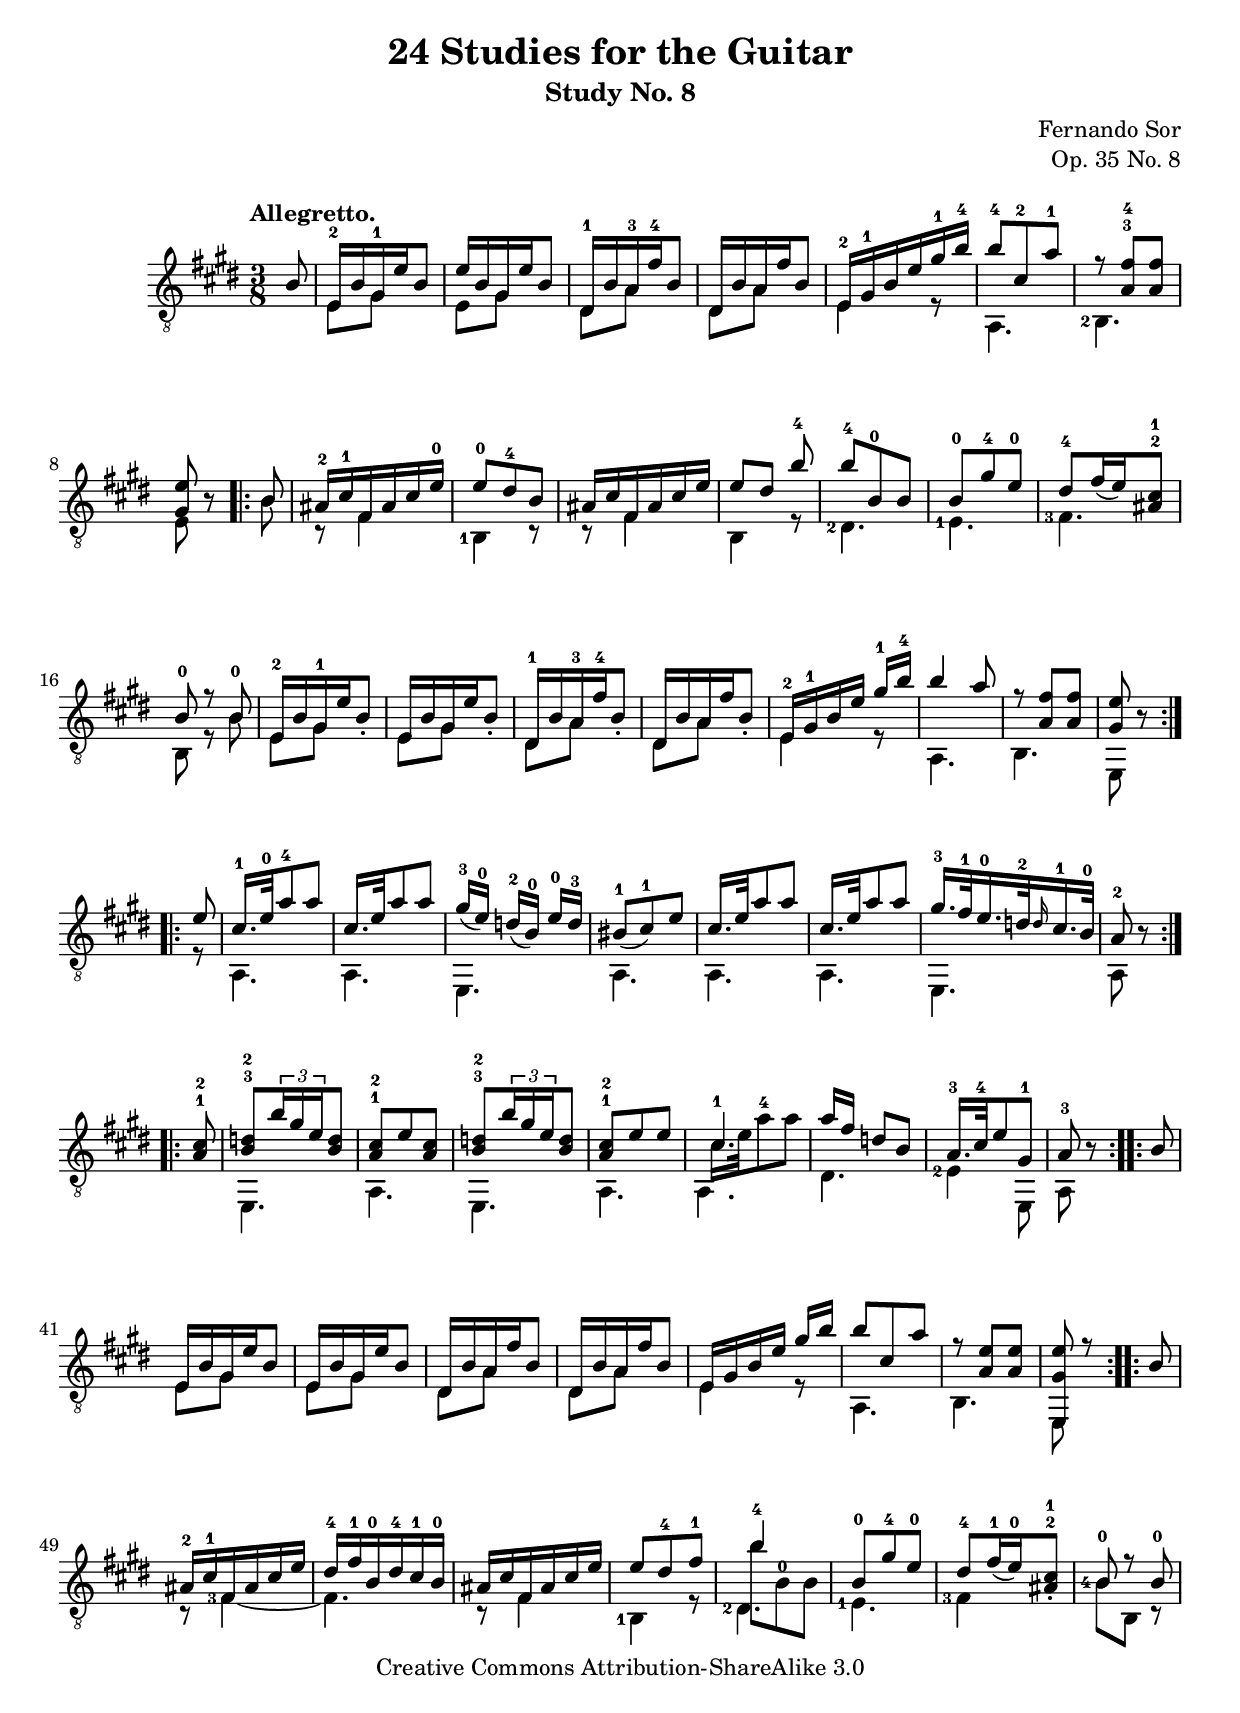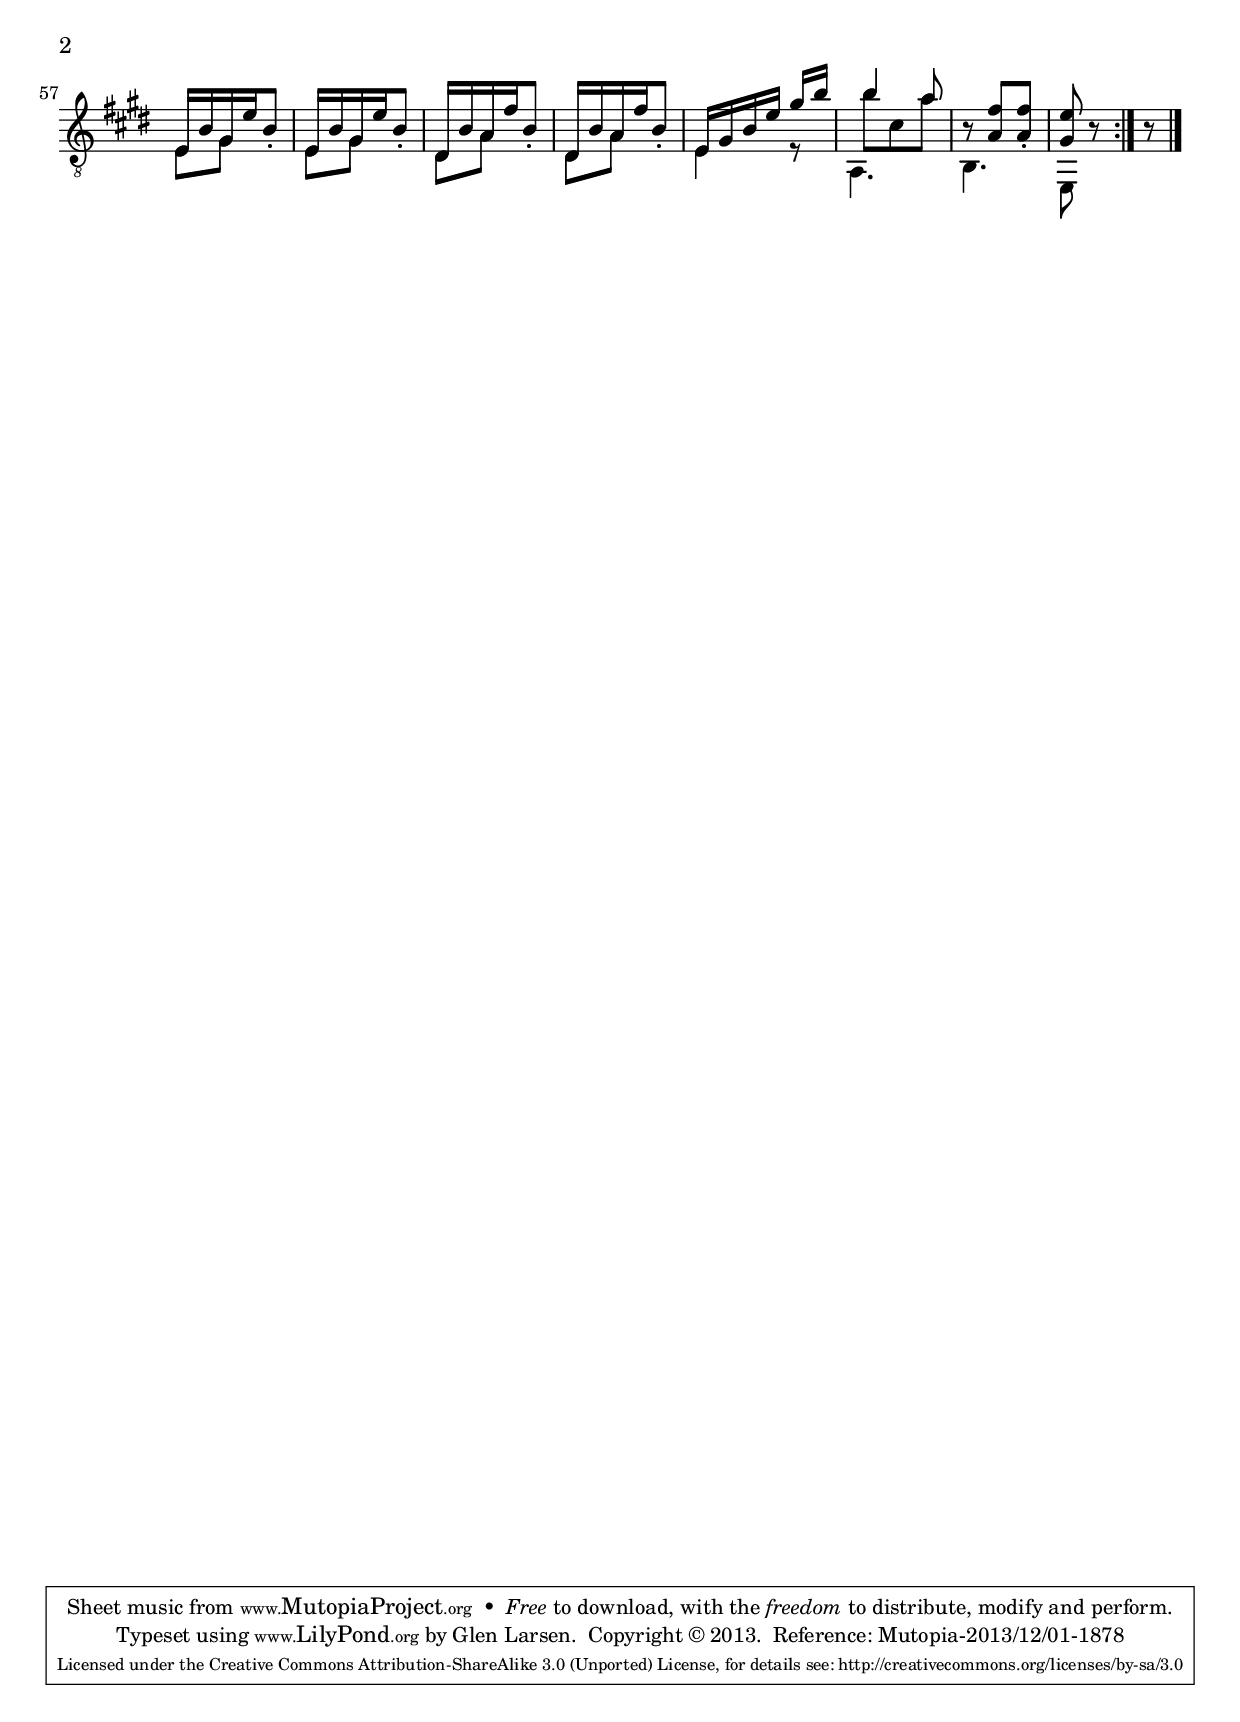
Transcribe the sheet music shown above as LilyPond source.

\version "2.16.1"
\header {
  title = "24 Studies for the Guitar"
  subtitle = "Study No. 8"
  composer = "Fernando Sor"
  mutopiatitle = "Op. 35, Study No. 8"
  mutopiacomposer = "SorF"
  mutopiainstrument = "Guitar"
  opus = "Op. 35 No. 8"
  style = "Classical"
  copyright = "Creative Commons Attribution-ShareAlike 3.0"
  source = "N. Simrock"
  % From Boije 481-2, enscribed "Bonn Chez N. Simrock"
  date = "1828"
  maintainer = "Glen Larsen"
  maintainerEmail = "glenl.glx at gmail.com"

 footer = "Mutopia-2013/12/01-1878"
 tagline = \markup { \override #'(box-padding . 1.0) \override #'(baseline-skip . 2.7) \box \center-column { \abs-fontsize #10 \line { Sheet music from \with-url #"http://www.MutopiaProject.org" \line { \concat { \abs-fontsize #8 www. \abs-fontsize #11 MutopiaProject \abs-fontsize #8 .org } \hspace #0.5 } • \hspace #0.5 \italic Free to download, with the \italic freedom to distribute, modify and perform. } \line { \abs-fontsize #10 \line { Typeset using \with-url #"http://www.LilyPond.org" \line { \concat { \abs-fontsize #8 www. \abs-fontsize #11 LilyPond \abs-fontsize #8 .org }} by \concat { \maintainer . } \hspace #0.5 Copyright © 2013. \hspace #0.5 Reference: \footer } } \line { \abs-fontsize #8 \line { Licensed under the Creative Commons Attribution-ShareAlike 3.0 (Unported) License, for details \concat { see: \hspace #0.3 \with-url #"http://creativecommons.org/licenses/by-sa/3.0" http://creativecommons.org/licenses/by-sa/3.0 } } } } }
}

\paper {
  % add space between composer/opus markup and first staff
  markup-system-spacing #'padding = #3
  % add a little space between composer and opus
  markup-markup-spacing #'padding = #1.2
  top-margin = #8
  bottom-margin = #10
}

\layout {
  \context {
    \Voice
    \override StringNumber #'stencil = ##f
  }
  \context {
    \Staff
    \override Fingering #'staff-padding = #'()
    \override Fingering #'add-stem-support = ##t
    \mergeDifferentlyDottedOn
    \mergeDifferentlyHeadedOn
  }
  \context {
    \Dynamics
    \override DynamicTextSpanner #'style = #'none
  }
}

global = {
  \time 3/8
  \key e \major
}

upperVoice = \relative c' {
  \voiceOne
  \slurDown
  \set fingeringOrientations = #'(up)
  \tempo "Allegretto."

  \partial 8 { b8 } |
  <e,-2>16 b' <gis-1> e' b8 |
  e16 b gis e' b8 |
  <dis,-1>16 b' <a-3> <fis'-4> b,8 |

  dis,16 b' a fis' b,8 |
  <e,-2>16 <gis-1> b e <gis-1>16 <b-4> |
  <b-4>8 <cis,-2> <a'-1> |
  r8 <fis-4 a,-3>8 q |
  <e gis,>8 b\rest

  \repeat volta 2 {
    b8 |
    <ais-2>16 <cis-1> fis, ais cis <e-0> |
    <e-0>8 <dis-4> b |
    ais16 cis fis, ais cis e |
    e8[ dis] <b'-4> |
    <b-4>8 <b,-0> b |

    <b-0>8 <gis'-4> <e-0> |
    <dis-4>8 fis16( e) <cis-1 ais-2>8 |
    <b-0>8 r <b-0> |
    <e,-2>16 b' <gis-1> e' b8_. |
    e,16 b' gis e' b8_. |
    <dis,-1>16 b' <a-3> <fis'-4> b,8_. |

    dis,16 b' a fis' b,8_. |
    <e,-2>16 <gis-1> b e <gis-1>16[ <b-4>16] |
    b4 a8 |
    r8 <fis a,> <fis a,> |
    <e gis,>8 b\rest
  }
  \repeat volta 2 {
    e8 |
    <cis-1>16. <e-0>32 <a-4>8 a |

    cis,16. e32 a8 a |
    <gis-3>16( <e-0>) <d-2>16[( <b-0>16)] <e-0> <d-3> |
    <bis-1>8( <cis-1>) e |
    cis16. e32 a8 a |
    cis,16. e32 a8 a |
    <gis-3>16. <fis-1>32 <e-0>16. <d-2>32 \grace {d16} <cis-1>16. <b-0>32 |

    <a-2>8 b\rest
  }
  \repeat volta 2 {
    <cis-2 a-1>8 |
    <d-2 b-3>8 \times 2/3 { b'16 gis e } <d b>8 |
    <cis-2 a-1>8 e <cis a> |
    <d-2 b-3>8 \times 2/3 { b'16 gis e } <d b>8 |
    <cis-2 a-1>8 e e |
    << { <cis-1>4. } \\ { cis16. e32 <a-4>8 a } >> |

    a16 fis d8[ b] |
    <a-3>16. <cis-4>32 e8 <gis,-1> |
    <a-3>8 b\rest
  }
  \repeat volta 2 {
    b8 |
    e,16 b' gis e' b8 |
    e,16 b' gis e' b8 |

    dis,16 b' a fis' b,8 |
    dis,16 b' a fis' b,8 |
    e,16 gis b e gis[ b] |
    b8 cis, a' |
    r8 <e a,> q |
    <e gis, e,>8 r
  }

  \repeat volta 2 {
    b8 |
    <ais-2>16 <cis-1> fis, ais cis e |
    <dis-4>16 <fis-1> <b,-0> <dis-4> <cis-1> <b-0> |
    ais16 cis fis, ais cis e |
    e8 <dis-4> <fis-1> |
    << { <b-4>4 s8 } \\ { b8 <b,-0> b } >> |

    <b-0>8 <gis'-4> <e-0> |
    <dis-4>8 <fis-1>16( <e-0>16) <cis-1 ais-2>8_. |
    <b-0>8 r <b-0> |
    e,16 b' gis e' b8_. |
    e,16 b' gis e' b8_. |

    dis,16 b' a fis' b,8_. |
    dis,16 b' a fis' b,8_. |
    e,16 gis b e gis[ b] |
    << { b4 a8 } \\ { b8 cis, a' } >> |
    b,8\rest <fis' a,> <fis a,_.> |
    <e gis,>8 b\rest
  }
  b8\rest

  \bar "|."
}

lowerVoice = \relative c {
  \set fingeringOrientations = #'(left)
  \voiceTwo

  \partial 8 { s8 } |
  e8 gis s |
  e8 gis s |
  dis8 a' s |

  dis,8 a' s |
  e4 r8 |
  a,4. |
  <b-2>4. |
  e8 s8

  b'8 |
  r8 fis4 |
  <b,-1>4 r8 |
  r8 fis'4 |
  b,4 r8 |
  <dis-2>4. |

  <e-1>4. |
  <fis-3>4. |
  <b,>8 r b' |
  e,8 gis s |
  e8 gis s |
  dis8 a' s |

  dis,8 a' s |
  e4 r8 |
  a,4. |
  b4. |
  e,8 s
  r |
  a4. |

  a4. |
  e4. |
  a4. |
  a4. |
  a4. |
  e4. |

  a8 s s |
  e4. |
  a4. |
  e4. |
  a4. |
  \once\shiftOn a4. |

  dis4. |
  <e-2>4 e,8 |
  a8 s s |
  e'8 gis s |
  e8 gis s |

  dis8 a' s |
  dis,8 a' s |
  e4 r8 |
  a,4. |
  b4. |
  e,8 s s |

  r8 <fis'-3>4~ |
  fis4. |
  r8 fis4 |
  <b,-1>4 r8 |
  \once\shiftOn <dis-2>4. |

  <e-1>4. |
  <fis-3>4 s8 |
  <b-4>8 b, r |
  e8 gis s |
  e8 gis s |

  dis8 a' s |
  dis,8 a' s |
  e4 r8 |
  \once\shiftOn a,4. |
  b4. |
  e,8 s s
}


\score {
  <<
    \new Staff = "Guitar"
    <<
      \set Staff.midiInstrument = #"acoustic guitar (nylon)"
      \global
      \clef "treble_8"
      \context Voice = "upperVoice" \upperVoice
      \context Voice = "lowerVoice" \lowerVoice
    >>
%{
    \new TabStaff = "Guitar tabs"
    <<
      \clef "moderntab"
      \global
      \context TabVoice = "upperVoice" \upperVoice
      \context TabVoice = "lowerVoice" \lowerVoice
      \context TabVoice = "middleVoice" \middleVoice
    >>
%}
  >>
  \layout {}
  \midi {
    \tempo 4 = 100
  }
}
